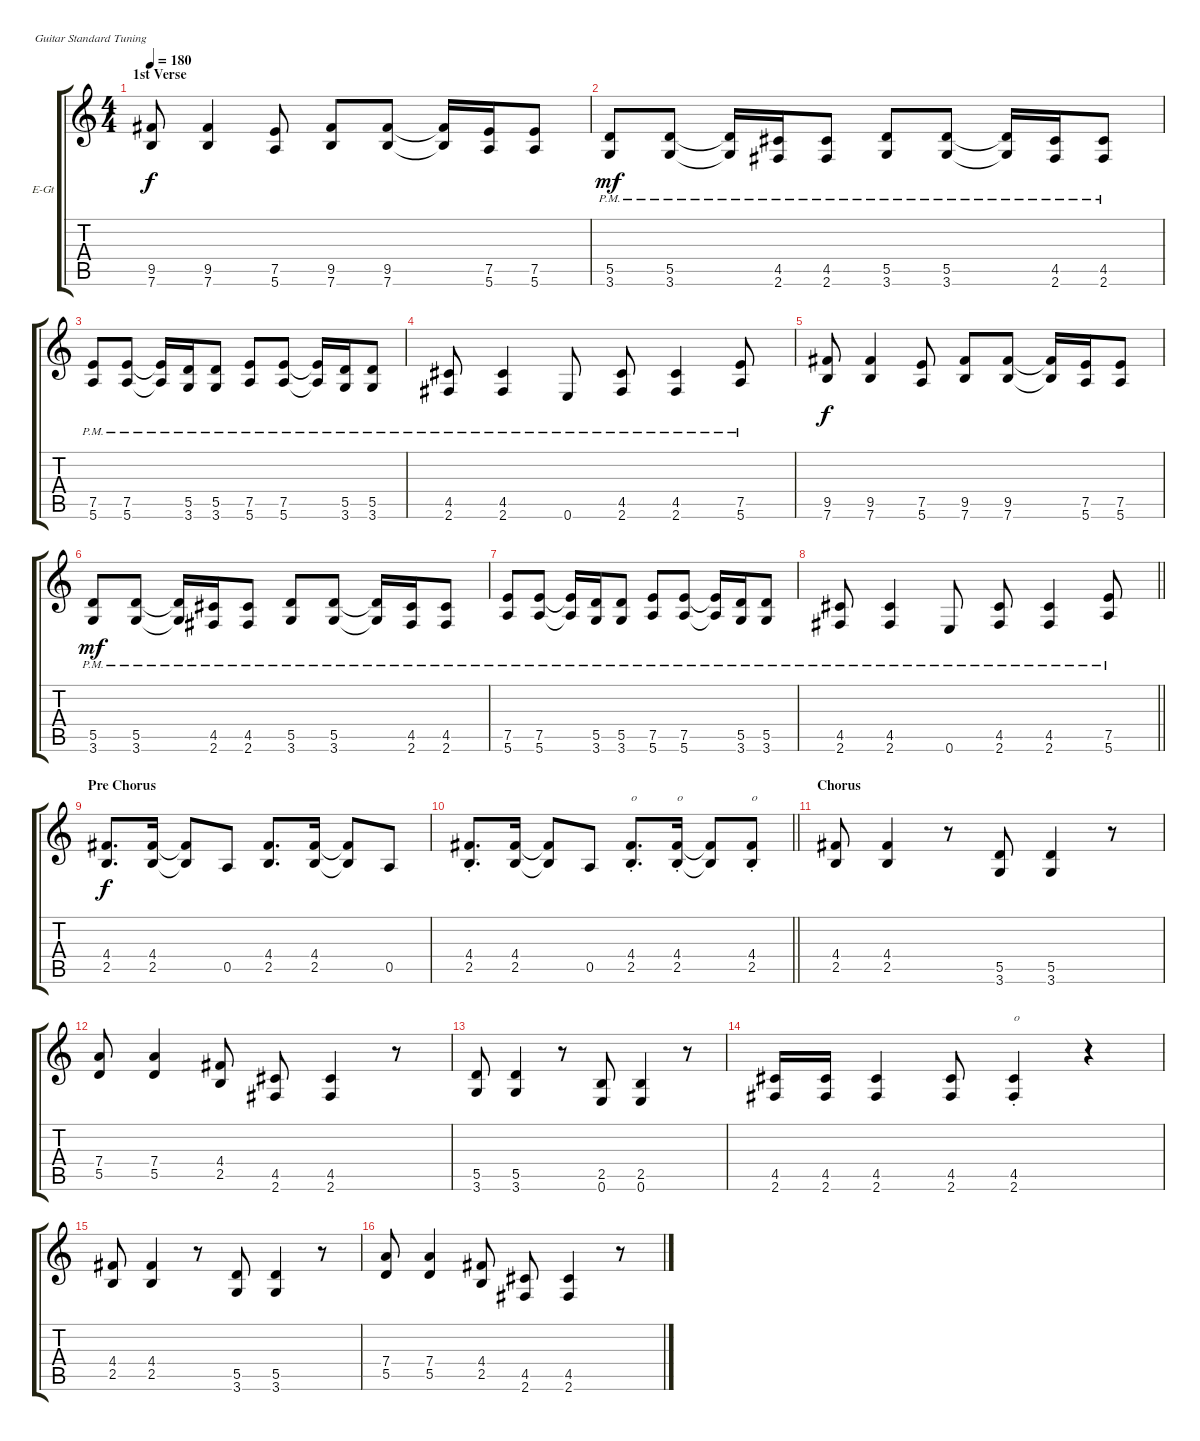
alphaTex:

\bracketExtendMode groupsimilarinstruments
\firstSystemTrackNameOrientation horizontal
\otherSystemsTrackNameOrientation horizontal
\track ("Gtr. I Rhytm" "E-Gt") {instrument overdrivenguitar}
\staff {score tabs}
\tuning (E4 B3 G3 D3 A2 E2)
\ts (4 4)
\section ("" "1st Verse")
\tempo 180
\clef g2
\ks c
(9.5 7.6).8{dy f} (9.5 7.6).4 (7.5 5.6).8 (9.5 7.6).8 (9.5 7.6).8 (9.5{t} 7.6{t}).16 (7.5 5.6).16 (7.5 5.6).8 |
(5.5{pm} 3.6{pm}).8{dy mf} (5.5{pm} 3.6{pm}).8 (5.5{pm t} 3.6{pm t}).16 (4.5{pm} 2.6{pm}).16 (4.5{pm} 2.6{pm}).8 (5.5{pm} 3.6{pm}).8 (5.5{pm} 3.6{pm}).8 (5.5{pm t} 3.6{pm t}).16 (4.5{pm} 2.6{pm}).16 (4.5{pm} 2.6{pm}).8 |
(7.5{pm} 5.6{pm}).8 (7.5{pm} 5.6{pm}).8 (7.5{pm t} 5.6{pm t}).16 (5.5{pm} 3.6{pm}).16 (5.5{pm} 3.6{pm}).8 (7.5{pm} 5.6{pm}).8 (7.5{pm} 5.6{pm}).8 (7.5{pm t} 5.6{pm t}).16 (5.5{pm} 3.6{pm}).16 (5.5{pm} 3.6{pm}).8 |
(4.5{pm} 2.6{pm}).8 (4.5{pm} 2.6{pm}).4 0.6{pm}.8 (4.5{pm} 2.6{pm}).8 (4.5{pm} 2.6{pm}).4 (7.5{pm} 5.6{pm}).8 |
(9.5 7.6).8{dy f} (9.5 7.6).4 (7.5 5.6).8 (9.5 7.6).8 (9.5 7.6).8 (9.5{t} 7.6{t}).16 (7.5 5.6).16 (7.5 5.6).8 |
(5.5{pm} 3.6{pm}).8{dy mf} (5.5{pm} 3.6{pm}).8 (5.5{pm t} 3.6{pm t}).16 (4.5{pm} 2.6{pm}).16 (4.5{pm} 2.6{pm}).8 (5.5{pm} 3.6{pm}).8 (5.5{pm} 3.6{pm}).8 (5.5{pm t} 3.6{pm t}).16 (4.5{pm} 2.6{pm}).16 (4.5{pm} 2.6{pm}).8 |
(7.5{pm} 5.6{pm}).8 (7.5{pm} 5.6{pm}).8 (7.5{pm t} 5.6{pm t}).16 (5.5{pm} 3.6{pm}).16 (5.5{pm} 3.6{pm}).8 (7.5{pm} 5.6{pm}).8 (7.5{pm} 5.6{pm}).8 (7.5{pm t} 5.6{pm t}).16 (5.5{pm} 3.6{pm}).16 (5.5{pm} 3.6{pm}).8 |
\barLineRight lightlight
(4.5{pm} 2.6{pm}).8 (4.5{pm} 2.6{pm}).4 0.6{pm}.8 (4.5{pm} 2.6{pm}).8 (4.5{pm} 2.6{pm}).4 (7.5{pm} 5.6{pm}).8 |
\section ("" "Pre Chorus")
(4.4 2.5).8{d dy f} (4.4 2.5).16 (4.4{t} 2.5{t}).8 0.5.8 (4.4 2.5).8{d} (4.4 2.5).16 (4.4{t} 2.5{t}).8 0.5.8 |
\barLineRight lightlight
(4.4{st} 2.5{st}).8{d} (4.4 2.5).16 (4.4{t} 2.5{t}).8 0.5.8 (4.4{st} 2.5{st}).8{d txt "o"} (4.4{st} 2.5{st}).16{txt "o"} (4.4{t} 2.5{t}).8 (4.4{st} 2.5{st}).8{txt "o"} |
\section ("" "Chorus")
(4.4 2.5).8 (4.4 2.5).4 r.8 (5.5 3.6).8 (5.5 3.6).4 r.8 |
(7.4 5.5).8 (7.4 5.5).4 (4.4 2.5).8 (4.5 2.6).8 (4.5 2.6).4 r.8 |
(5.5 3.6).8 (5.5 3.6).4 r.8 (2.5 0.6).8 (2.5 0.6).4 r.8 |
(4.5 2.6).16 (4.5 2.6).16 (4.5 2.6).4 (4.5 2.6).8 (4.5{st} 2.6{st}).4{txt "o"} r.4 |
(4.4 2.5).8 (4.4 2.5).4 r.8 (5.5 3.6).8 (5.5 3.6).4 r.8 |
(7.4 5.5).8 (7.4 5.5).4 (4.4 2.5).8 (4.5 2.6).8 (4.5 2.6).4 r.8
